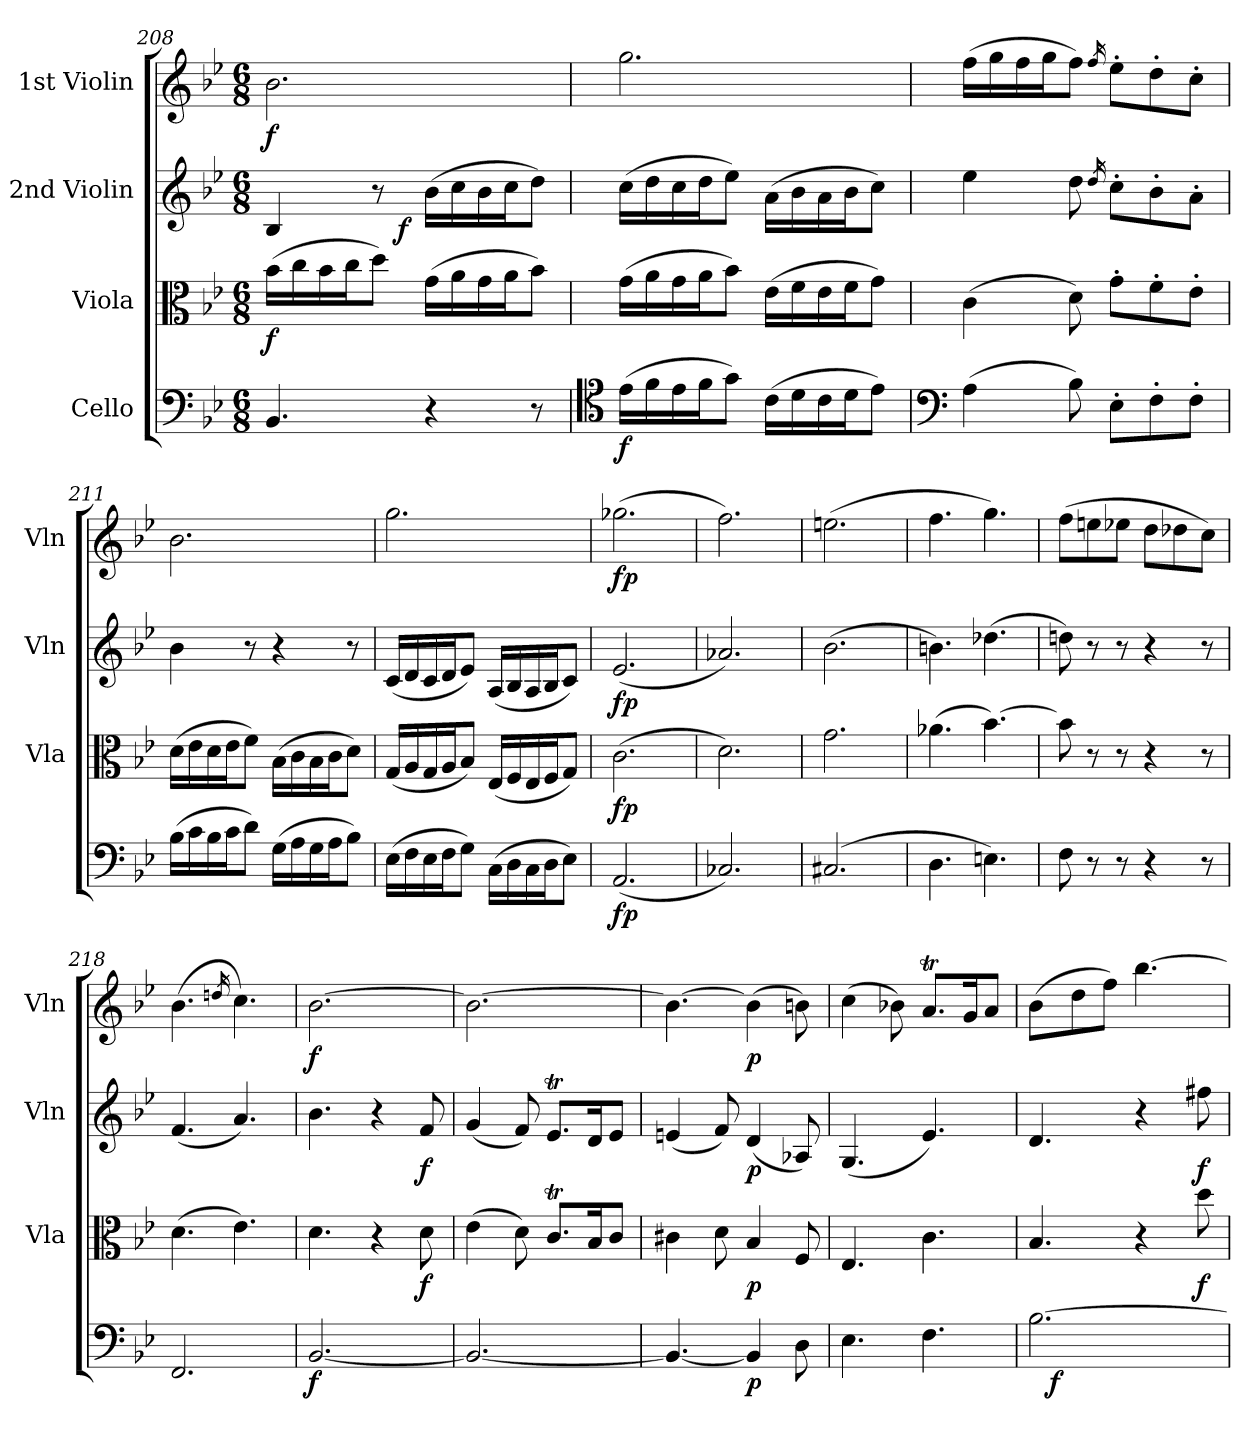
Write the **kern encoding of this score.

**kern	**dynam	**kern	**dynam	**kern	**dynam	**kern	**dynam
*part4	*part4	*part3	*part3	*part2	*part2	*part1	*part1
*staff4	*staff4	*staff3	*staff3	*staff2	*staff2	*staff1	*staff1
*I"Cello	*	*I"Viola	*	*I"2nd Violin	*	*I"1st Violin	*
*	*	*I'Vla	*	*I'Vln	*	*I'Vln	*
*clefF4	*	*clefC3	*	*clefG2	*	*clefG2	*
*k[b-e-]	*	*k[b-e-]	*	*k[b-e-]	*	*k[b-e-]	*
*B-:	*	*B-:	*	*B-:	*	*B-:	*
*M6/8	*	*M6/8	*	*M6/8	*	*M6/8	*
=208	=208	=208	=208	=208	=208	=208	=208
!	!	!	!LO:DY:b	!	!	!	!LO:DY:b
*	*	*	*	*^	*	*	*
4.BB-/	.	(16b-\LL	f	4B-/	4ryy	.	2.b-\	f
.	.	16cc\	.	.	.	.	.	.
.	.	16b-\	.	.	.	.	.	.
.	.	16cc\J	.	.	.	.	.	.
.	.	8dd\J)	.	8r	16ryy	.	.	.
!	!	!	!	!	!	!LO:DY:b	!	!
.	.	.	.	.	4..ryy	f	.	.
4r	.	(16g\LL	.	(16b-\LL	.	.	.	.
.	.	16a\	.	16cc\	.	.	.	.
.	.	16g\	.	16b-\	.	.	.	.
.	.	16a\J	.	16cc\J	.	.	.	.
8r	.	8b-\J)	.	8dd\J)	.	.	.	.
*	*	*	*	*v	*v	*	*	*
=209	=209	=209	=209	=209	=209	=209	=209
*clefC4	*	*	*	*	*	*	*
*	*	*	*	*^	*	*	*
!	!LO:DY:b	!	!	!	!	!	!	!
*	*	*	*	*v	*v	*	*	*
(16e-\LL	f	(16g\LL	.	(16cc\LL	.	2.gg\	.
16f\	.	16a\	.	16dd\	.	.	.
16e-\	.	16g\	.	16cc\	.	.	.
16f\J	.	16a\J	.	16dd\J	.	.	.
8g\J)	.	8b-\J)	.	8ee-\J)	.	.	.
(16c\LL	.	(16e-\LL	.	(16a\LL	.	.	.
16d\	.	16f\	.	16b-\	.	.	.
16c\	.	16e-\	.	16a\	.	.	.
16d\J	.	16f\J	.	16b-\J	.	.	.
8e-\J)	.	8g\J)	.	8cc\J)	.	.	.
=210	=210	=210	=210	=210	=210	=210	=210
*clefF4	*	*	*	*	*	*	*
(4A\	.	(4c\	.	4ee-\	.	(16ff\LL	.
.	.	.	.	.	.	16gg\	.
.	.	.	.	.	.	16ff\	.
.	.	.	.	.	.	16gg\J	.
8B-\)	.	8d\)	.	8dd\	.	8ff\J)	.
.	.	.	.	16qdd/	.	16qff/	.
8E-'>\L	.	8g'>\L	.	8cc'>\L	.	8ee-'>\L	.
8F'>\	.	8f'>\	.	8b-'>\	.	8dd'>\	.
8F'>\J	.	8e-'>\J	.	8a'>\J	.	8cc'>\J	.
=211	=211	=211	=211	=211	=211	=211	=211
(16B-\LL	.	(16d\LL	.	4b-\	.	2.b-\	.
16c\	.	16e-\	.	.	.	.	.
16B-\	.	16d\	.	.	.	.	.
16c\J	.	16e-\J	.	.	.	.	.
8d\J)	.	8f\J)	.	8r	.	.	.
(16G\LL	.	(16B-\LL	.	4r	.	.	.
16A\	.	16c\	.	.	.	.	.
16G\	.	16B-\	.	.	.	.	.
16A\J	.	16c\J	.	.	.	.	.
8B-\J)	.	8d\J)	.	8r	.	.	.
=212	=212	=212	=212	=212	=212	=212	=212
(16E-\LL	.	(16G/LL	.	(16c/LL	.	2.gg\	.
16F\	.	16A/	.	16d/	.	.	.
16E-\	.	16G/	.	16c/	.	.	.
16F\J	.	16A/J	.	16d/J	.	.	.
8G\J)	.	8B-/J)	.	8e-/J)	.	.	.
(16C\LL	.	(16E-/LL	.	(16A/LL	.	.	.
16D\	.	16F/	.	16B-/	.	.	.
16C\	.	16E-/	.	16A/	.	.	.
16D\J	.	16F/J	.	16B-/J	.	.	.
8E-\J)	.	8G/J)	.	8c/J)	.	.	.
=213	=213	=213	=213	=213	=213	=213	=213
!	!LO:DY:b	!	!LO:DY:b	!	!LO:DY:b	!	!LO:DY:b
(2.AA/	fp	(2.c\	fp	(2.e-/	fp	(2.gg-X\	fp
=214	=214	=214	=214	=214	=214	=214	=214
2.C-X/)	.	2.d\)	.	2.a-X/)	.	2.ff\)	.
=215	=215	=215	=215	=215	=215	=215	=215
(2.C#X/	.	2.g\	.	(2.b-\	.	(2.een\	.
=216	=216	=216	=216	=216	=216	=216	=216
4.D\	.	(4.a-X\	.	4.bn\)	.	4.ff\	.
4.En\)	.	[4.b-\)	.	(4.dd-X\	.	4.gg\)	.
=217	=217	=217	=217	=217	=217	=217	=217
8F\	.	8b-\]	.	8ddn\)	.	(8ff\L	.
8r	.	8r	.	8r	.	8een\	.
8r	.	8r	.	8r	.	8ee-X\J	.
4r	.	4r	.	4r	.	8dd\L	.
.	.	.	.	.	.	8dd-X\	.
8r	.	8r	.	8r	.	8cc\J)	.
=218	=218	=218	=218	=218	=218	=218	=218
2.FF/	.	(4.d\	.	(4.f/	.	(4.b-\	.
.	.	.	.	.	.	16qddn/	.
.	.	4.e-\)	.	4.a/)	.	4.cc\)	.
=219	=219	=219	=219	=219	=219	=219	=219
!	!LO:DY:b	!	!	!	!	!	!LO:DY:b
[2.BB-/	f	4.d\	.	4.b-\	.	[2.b-\	f
.	.	4r	.	4r	.	.	.
!	!	!	!LO:DY:b	!	!LO:DY:b	!	!
.	.	8d\	f	8f/	f	.	.
=220	=220	=220	=220	=220	=220	=220	=220
2.BB-/_	.	(4e-\	.	(4g/	.	2.b-\_	.
.	.	8d\)	.	8f/)	.	.	.
.	.	8.cT/L	.	8.e-T/L	.	.	.
.	.	16B-/k	.	16d/k	.	.	.
.	.	8c/J	.	8e-/J	.	.	.
=221	=221	=221	=221	=221	=221	=221	=221
4.BB-/_	.	4c#X\	.	(4en/	.	4.b-\_	.
.	.	8d\	.	8f/)	.	.	.
!	!LO:DY:b	!	!LO:DY:b	!	!LO:DY:b	!	!LO:DY:b
4BB-/]	p	4B-/	p	(4d/	p	(4b-\]	p
8D\	.	8F/	.	8A-X/)	.	8bn\)	.
=222	=222	=222	=222	=222	=222	=222	=222
4.E-\	.	4.E-/	.	(4.G/	.	(4cc\	.
.	.	.	.	.	.	8b-X\)	.
4.F\	.	4.c\	.	4.e-/)	.	8.at/L	.
.	.	.	.	.	.	16g/k	.
.	.	.	.	.	.	8a/J	.
=223	=223	=223	=223	=223	=223	=223	=223
*^	*	*	*	*	*	*	*
[2.B-\	16ryy	.	4.B-/	.	4.d/	.	(8b-\L	.
!	!	!LO:DY:b	!	!	!	!	!	!
.	2ryy	f	.	.	.	.	.	.
.	.	.	.	.	.	.	8dd\	.
.	.	.	.	.	.	.	8ff\J)	.
.	.	.	4r	.	4r	.	[4.bb-\	.
.	8.ryy	.	.	.	.	.	.	.
!	!	!	!	!LO:DY:b	!	!LO:DY:b	!	!
.	.	.	8dd\	f	8ff#X\	f	.	.
*v	*v	*	*	*	*	*	*	*
=	=	=	=	=	=	=	=
*-	*-	*-	*-	*-	*-	*-	*-
